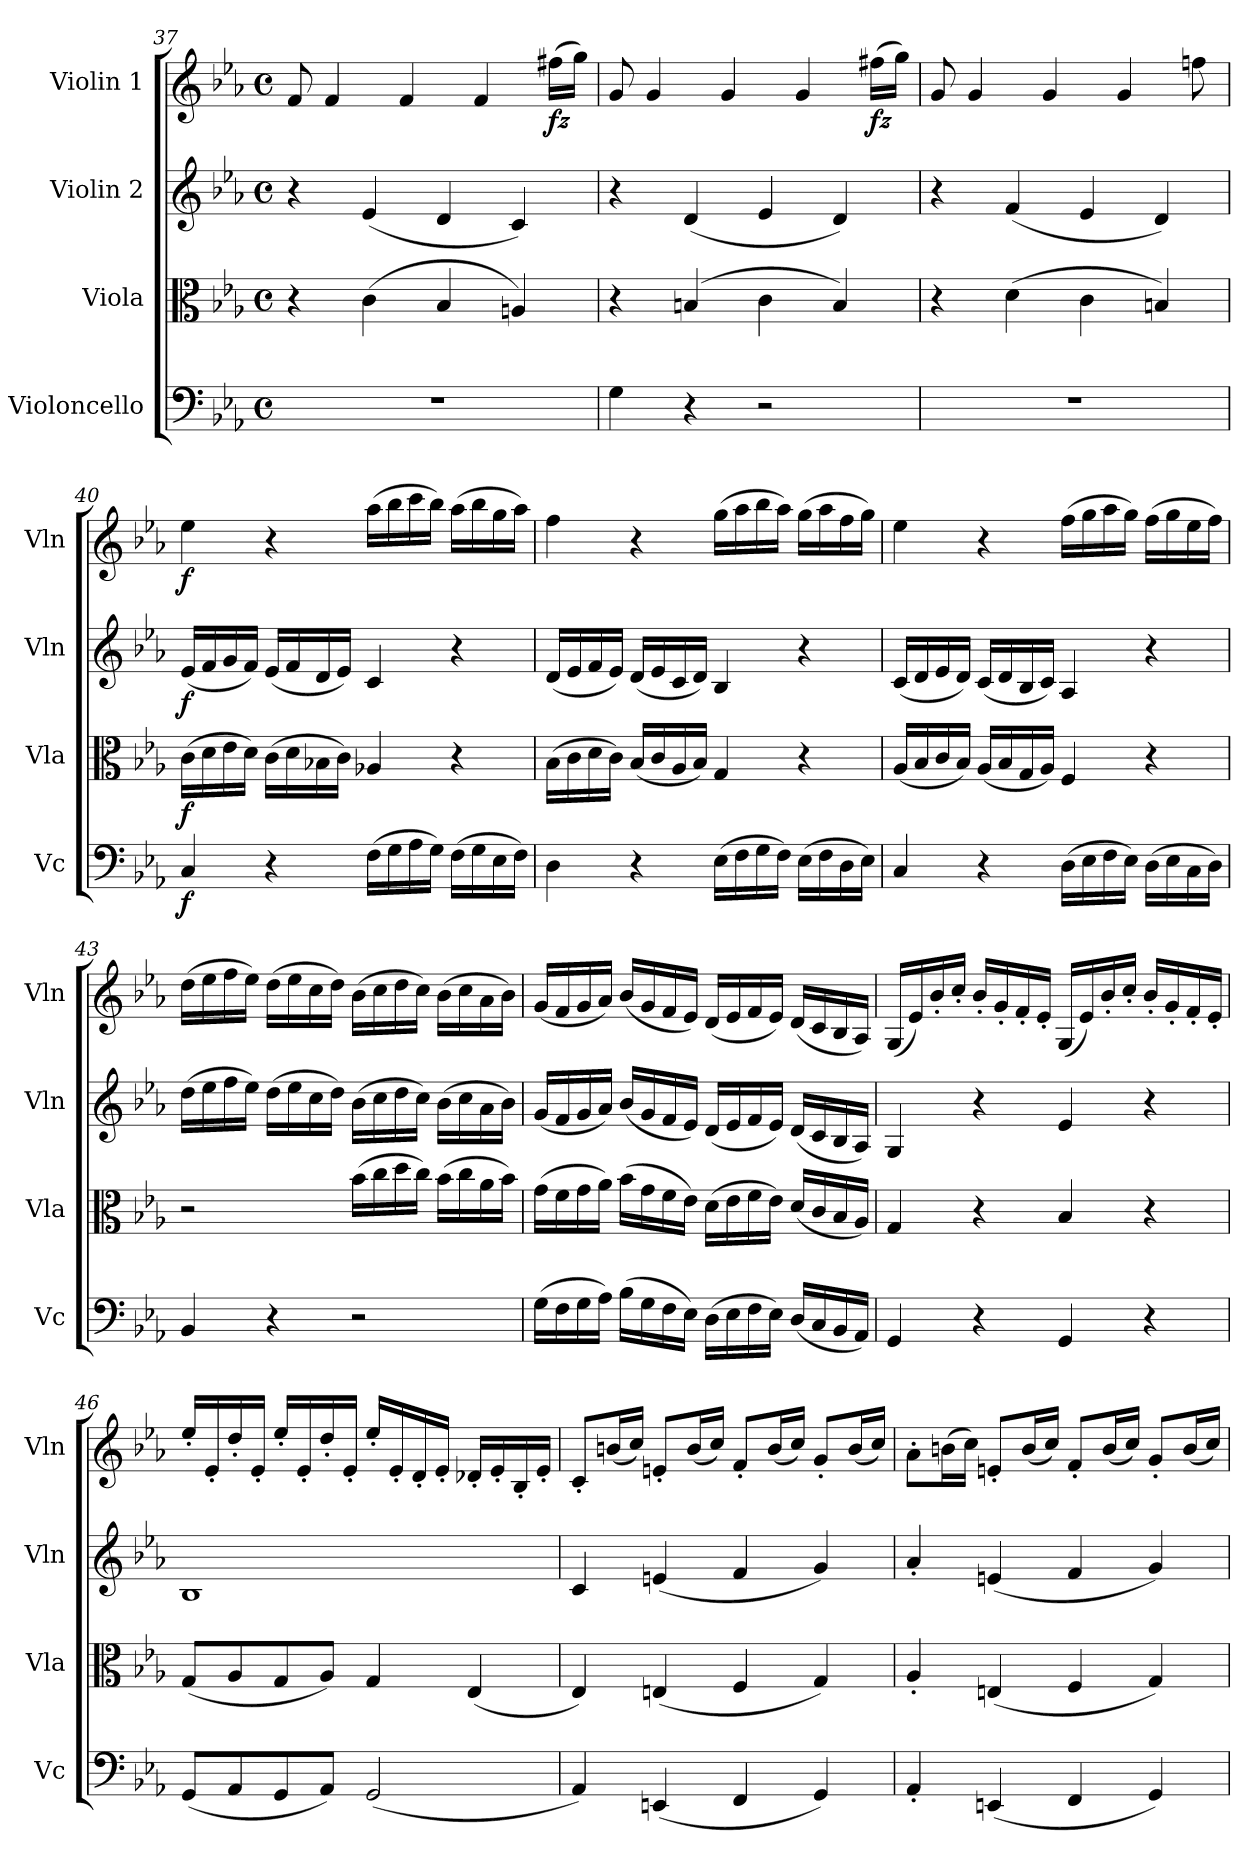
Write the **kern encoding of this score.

**kern	**dynam	**kern	**dynam	**kern	**dynam	**kern	**dynam
*part4	*part4	*part3	*part3	*part2	*part2	*part1	*part1
*staff4	*staff4	*staff3	*staff3	*staff2	*staff2	*staff1	*staff1
*I"Violoncello	*	*I"Viola	*	*I"Violin 2	*	*I"Violin 1	*
*I'Vc	*	*I'Vla	*	*I'Vln	*	*I'Vln	*
*clefF4	*	*clefC3	*	*clefG2	*	*clefG2	*
*k[b-e-a-]	*	*k[b-e-a-]	*	*k[b-e-a-]	*	*k[b-e-a-]	*
*M4/4	*	*M4/4	*	*M4/4	*	*M4/4	*
*met(c)	*	*met(c)	*	*met(c)	*	*met(c)	*
=37	=37	=37	=37	=37	=37	=37	=37
1r	.	4r	.	4r	.	8f/	.
.	.	.	.	.	.	4f/	.
.	.	(4c\	.	(4e-/	.	.	.
.	.	.	.	.	.	4f/	.
.	.	4B-/	.	4d/	.	.	.
.	.	.	.	.	.	4f/	.
.	.	4An/)	.	4c/)	.	.	.
!	!	!	!	!	!	!	!LO:DY:b
.	.	.	.	.	.	(16ff#X\LL	fz
.	.	.	.	.	.	16gg\JJ)	.
=38	=38	=38	=38	=38	=38	=38	=38
4G\	.	4r	.	4r	.	8g/	.
.	.	.	.	.	.	4g/	.
4r	.	(4Bn/	.	(4d/	.	.	.
.	.	.	.	.	.	4g/	.
2r	.	4c\	.	4e-/	.	.	.
.	.	.	.	.	.	4g/	.
.	.	4B/)	.	4d/)	.	.	.
!	!	!	!	!	!	!	!LO:DY:b
.	.	.	.	.	.	(16ff#X\LL	fz
.	.	.	.	.	.	16gg\JJ)	.
=39	=39	=39	=39	=39	=39	=39	=39
1r	.	4r	.	4r	.	8g/	.
.	.	.	.	.	.	4g/	.
.	.	(4d\	.	(4f/	.	.	.
.	.	.	.	.	.	4g/	.
.	.	4c\	.	4e-/	.	.	.
.	.	.	.	.	.	4g/	.
.	.	4Bn/)	.	4d/)	.	.	.
.	.	.	.	.	.	8ffn\	.
=40	=40	=40	=40	=40	=40	=40	=40
!	!LO:DY:b	!	!LO:DY:b	!	!LO:DY:b	!	!LO:DY:b
4C/	f	(16c\LL	f	(16e-/LL	f	4ee-\	f
.	.	16d\	.	16f/	.	.	.
.	.	16e-\	.	16g/	.	.	.
.	.	16d\JJ)	.	16f/JJ)	.	.	.
4r	.	(16c\LL	.	(16e-/LL	.	4r	.
.	.	16d\	.	16f/	.	.	.
.	.	16B-X\	.	16d/	.	.	.
.	.	16c\JJ)	.	16e-/JJ)	.	.	.
(16F\LL	.	4A-X/	.	4c/	.	(16aa-\LL	.
16G\	.	.	.	.	.	16bb-\	.
16A-\	.	.	.	.	.	16ccc\	.
16G\JJ)	.	.	.	.	.	16bb-\JJ)	.
(16F\LL	.	4r	.	4r	.	(16aa-\LL	.
16G\	.	.	.	.	.	16bb-\	.
16E-\	.	.	.	.	.	16gg\	.
16F\JJ)	.	.	.	.	.	16aa-\JJ)	.
!!LO:LB:g=z
=41	=41	=41	=41	=41	=41	=41	=41
4D\	.	(16B-\LL	.	(16d/LL	.	4ff\	.
.	.	16c\	.	16e-/	.	.	.
.	.	16d\	.	16f/	.	.	.
.	.	16c\JJ)	.	16e-/JJ)	.	.	.
4r	.	(16B-/LL	.	(16d/LL	.	4r	.
.	.	16c/	.	16e-/	.	.	.
.	.	16A-/	.	16c/	.	.	.
.	.	16B-/JJ)	.	16d/JJ)	.	.	.
(16E-\LL	.	4G/	.	4B-/	.	(16gg\LL	.
16F\	.	.	.	.	.	16aa-\	.
16G\	.	.	.	.	.	16bb-\	.
16F\JJ)	.	.	.	.	.	16aa-\JJ)	.
(16E-\LL	.	4r	.	4r	.	(16gg\LL	.
16F\	.	.	.	.	.	16aa-\	.
16D\	.	.	.	.	.	16ff\	.
16E-\JJ)	.	.	.	.	.	16gg\JJ)	.
=42	=42	=42	=42	=42	=42	=42	=42
4C/	.	(16A-/LL	.	(16c/LL	.	4ee-\	.
.	.	16B-/	.	16d/	.	.	.
.	.	16c/	.	16e-/	.	.	.
.	.	16B-/JJ)	.	16d/JJ)	.	.	.
4r	.	(16A-/LL	.	(16c/LL	.	4r	.
.	.	16B-/	.	16d/	.	.	.
.	.	16G/	.	16B-/	.	.	.
.	.	16A-/JJ)	.	16c/JJ)	.	.	.
(16D\LL	.	4F/	.	4A-/	.	(16ff\LL	.
16E-\	.	.	.	.	.	16gg\	.
16F\	.	.	.	.	.	16aa-\	.
16E-\JJ)	.	.	.	.	.	16gg\JJ)	.
(16D\LL	.	4r	.	4r	.	(16ff\LL	.
16E-\	.	.	.	.	.	16gg\	.
16C\	.	.	.	.	.	16ee-\	.
16D\JJ)	.	.	.	.	.	16ff\JJ)	.
!!LO:LB:g=z
=43	=43	=43	=43	=43	=43	=43	=43
4BB-/	.	2r	.	(16dd\LL	.	(16dd\LL	.
.	.	.	.	16ee-\	.	16ee-\	.
.	.	.	.	16ff\	.	16ff\	.
.	.	.	.	16ee-\JJ)	.	16ee-\JJ)	.
4r	.	.	.	(16dd\LL	.	(16dd\LL	.
.	.	.	.	16ee-\	.	16ee-\	.
.	.	.	.	16cc\	.	16cc\	.
.	.	.	.	16dd\JJ)	.	16dd\JJ)	.
2r	.	(16b-\LL	.	(16b-\LL	.	(16b-\LL	.
.	.	16cc\	.	16cc\	.	16cc\	.
.	.	16dd\	.	16dd\	.	16dd\	.
.	.	16cc\JJ)	.	16cc\JJ)	.	16cc\JJ)	.
.	.	(16b-\LL	.	(16b-\LL	.	(16b-\LL	.
.	.	16cc\	.	16cc\	.	16cc\	.
.	.	16a-\	.	16a-\	.	16a-\	.
.	.	16b-\JJ)	.	16b-\JJ)	.	16b-\JJ)	.
!!LO:PB:g=z
=44	=44	=44	=44	=44	=44	=44	=44
(16G\LL	.	(16g\LL	.	(16g/LL	.	(16g/LL	.
16F\	.	16f\	.	16f/	.	16f/	.
16G\	.	16g\	.	16g/	.	16g/	.
16A-\JJ)	.	16a-\JJ)	.	16a-/JJ)	.	16a-/JJ)	.
(16B-\LL	.	(16b-\LL	.	(16b-/LL	.	(16b-/LL	.
16G\	.	16g\	.	16g/	.	16g/	.
16F\	.	16f\	.	16f/	.	16f/	.
16E-\JJ)	.	16e-\JJ)	.	16e-/JJ)	.	16e-/JJ)	.
(16D\LL	.	(16d\LL	.	(16d/LL	.	(16d/LL	.
16E-\	.	16e-\	.	16e-/	.	16e-/	.
16F\	.	16f\	.	16f/	.	16f/	.
16E-\JJ)	.	16e-\JJ)	.	16e-/JJ)	.	16e-/JJ)	.
(16D/LL	.	(16d/LL	.	(16d/LL	.	(16d/LL	.
16C/	.	16c/	.	16c/	.	16c/	.
16BB-/	.	16B-/	.	16B-/	.	16B-/	.
16AA-/JJ)	.	16A-/JJ)	.	16A-/JJ)	.	16A-/JJ)	.
=45	=45	=45	=45	=45	=45	=45	=45
4GG/	.	4G/	.	4G/	.	(16G/LL	.
.	.	.	.	.	.	16e-/)	.
.	.	.	.	.	.	16b-'/	.
.	.	.	.	.	.	16cc'/JJ	.
4r	.	4r	.	4r	.	16b-'/LL	.
.	.	.	.	.	.	16g'/	.
.	.	.	.	.	.	16f'/	.
.	.	.	.	.	.	16e-'/JJ	.
4GG/	.	4B-/	.	4e-/	.	(16G/LL	.
.	.	.	.	.	.	16e-/)	.
.	.	.	.	.	.	16b-'/	.
.	.	.	.	.	.	16cc'/JJ	.
4r	.	4r	.	4r	.	16b-'/LL	.
.	.	.	.	.	.	16g'/	.
.	.	.	.	.	.	16f'/	.
.	.	.	.	.	.	16e-'/JJ	.
!!LO:LB:g=z
=46	=46	=46	=46	=46	=46	=46	=46
(8GG/L	.	(8G/L	.	1B-	.	16ee-'/LL	.
.	.	.	.	.	.	16e-'/	.
8AA-/	.	8A-/	.	.	.	16dd'/	.
.	.	.	.	.	.	16e-'/JJ	.
8GG/	.	8G/	.	.	.	16ee-'/LL	.
.	.	.	.	.	.	16e-'/	.
8AA-/J)	.	8A-/J)	.	.	.	16dd'/	.
.	.	.	.	.	.	16e-'/JJ	.
(2GG/	.	4G/	.	.	.	16ee-'/LL	.
.	.	.	.	.	.	16e-'/	.
.	.	.	.	.	.	16d'/	.
.	.	.	.	.	.	16e-'/JJ	.
.	.	(4E-/	.	.	.	16d-X'/LL	.
.	.	.	.	.	.	16e-'/	.
.	.	.	.	.	.	16B-'/	.
.	.	.	.	.	.	16e-'/JJ	.
!!LO:LB:g=z
=47	=47	=47	=47	=47	=47	=47	=47
4AA-/)	.	4E-/)	.	4c/	.	8c'/L	.
.	.	.	.	.	.	(16bn/L	.
.	.	.	.	.	.	16cc/JJ)	.
(4EEn/	.	(4En/	.	(4en/	.	8en'/L	.
.	.	.	.	.	.	(16b/L	.
.	.	.	.	.	.	16cc/JJ)	.
4FF/	.	4F/	.	4f/	.	8f'/L	.
.	.	.	.	.	.	(16b/L	.
.	.	.	.	.	.	16cc/JJ)	.
4GG/)	.	4G/)	.	4g/)	.	8g'/L	.
.	.	.	.	.	.	(16b/L	.
.	.	.	.	.	.	16cc/JJ)	.
=48	=48	=48	=48	=48	=48	=48	=48
4AA-'/	.	4A-'/	.	4a-'/	.	8a-'\L	.
.	.	.	.	.	.	(16bn\L	.
.	.	.	.	.	.	16cc\JJ)	.
(4EEn/	.	(4En/	.	(4en/	.	8en'/L	.
.	.	.	.	.	.	(16b/L	.
.	.	.	.	.	.	16cc/JJ)	.
4FF/	.	4F/	.	4f/	.	8f'/L	.
.	.	.	.	.	.	(16b/L	.
.	.	.	.	.	.	16cc/JJ)	.
4GG/)	.	4G/)	.	4g/)	.	8g'/L	.
.	.	.	.	.	.	(16b/L	.
.	.	.	.	.	.	16cc/JJ)	.
=	=	=	=	=	=	=	=
*-	*-	*-	*-	*-	*-	*-	*-
